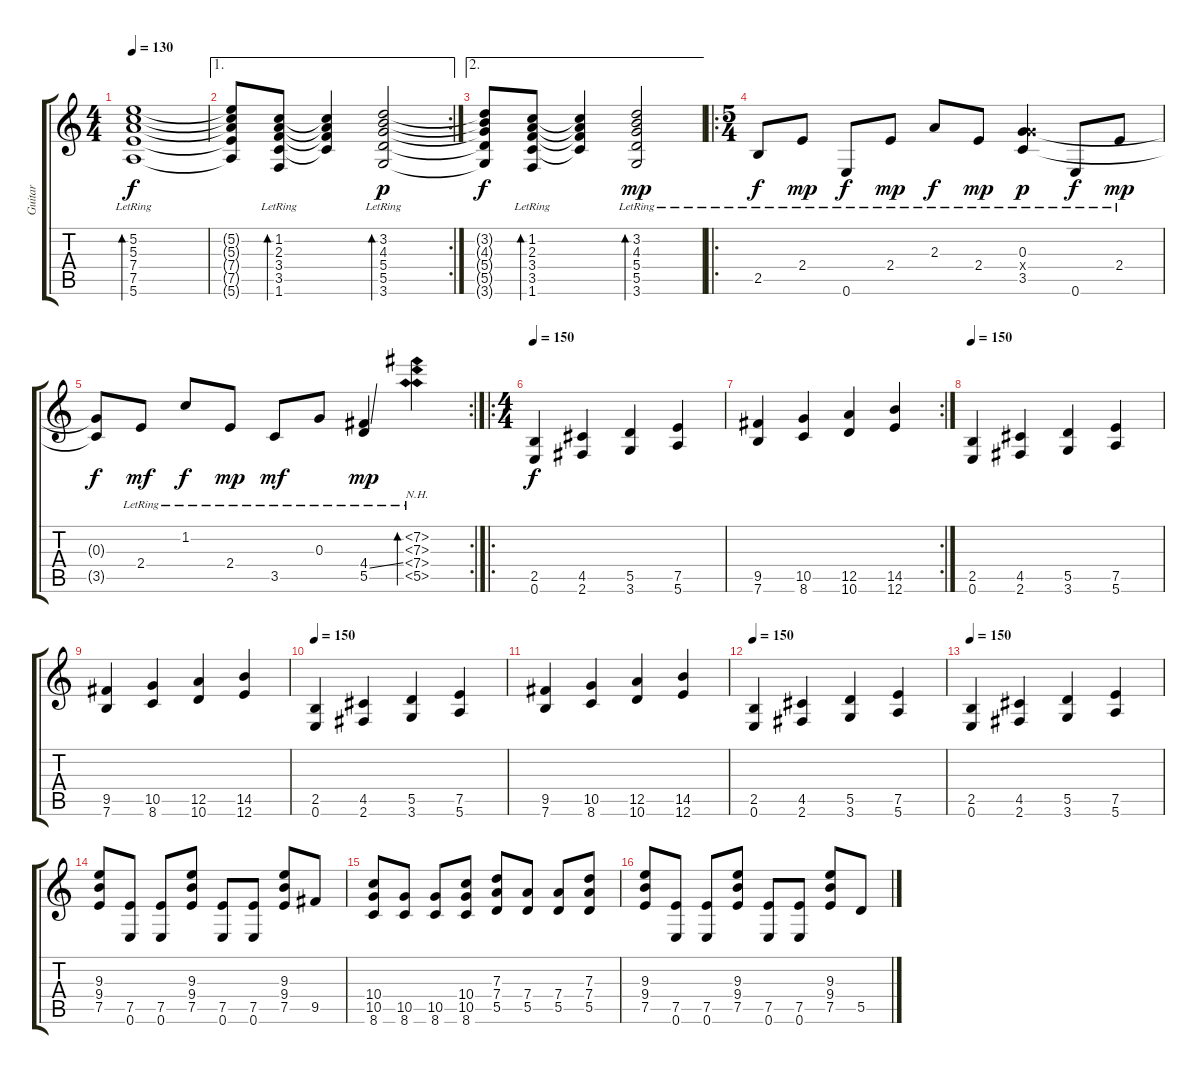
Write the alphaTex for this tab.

\track ("Guitar" "Guitar") {instrument acousticguitarsteel}
\staff {score tabs}
\tuning (E4 B3 G3 D3 A2 E2) {hide}
\ts (4 4)
\tempo 130
\clef g2
\ks c
(5.2{lr} 5.3{lr} 7.4{lr} 7.5{lr} 5.6{lr}).1{bd 60 dy f} |
\ae 1
\rc 2
(5.2{t} 5.3{t} 7.4{t} 7.5{t} 5.6{t}).8 (1.2{lr} 2.3{lr} 3.4{lr} 3.5{lr} 1.6{lr}).8{bd 60} (1.2{t} 2.3{t} 3.4{t} 3.5{t}).4 (3.2{lr} 4.3{lr} 5.4{lr} 5.5{lr} 3.6{lr}).2{bd 60 dy p} |
\ae 2
(3.2{t} 4.3{t} 5.4{t} 5.5{t} 3.6{t}).8{dy f} (1.2{lr} 2.3{lr} 3.4{lr} 3.5{lr} 1.6{lr}).8{bd 60} (1.2{t} 2.3{t} 3.4{t} 3.5{t}).4 (3.2{lr} 4.3{lr} 5.4{lr} 5.5{lr} 3.6{lr}).2{bd 60 dy mp} |
\ro
\ts (5 4)
2.5{lr}.8{dy f} 2.4{lr}.8{dy mp} 0.6{lr}.8{dy f} 2.4{lr}.8{dy mp} 2.3{lr}.8{dy f} 2.4{lr}.8{dy mp} (0.3{lr} 5.4{x} 3.5{lr}).4{dy p} 0.6{lr}.8{dy f} 2.4{lr}.8{dy mp} |
\rc 2
(0.3{t} 3.5{t}).8{dy f} 2.4{lr}.8{dy mf} 1.2{lr}.8{dy f} 2.4{lr}.8{dy mp} 3.5{lr}.8{dy mf} 0.3{lr}.8 (4.4{ss} 5.5{lr}).4{dy mp} (7.2{nh lr} 7.3{nh lr} 7.4{nh lr} 5.5{nh lr}).4{bd 480} |
\ro
\ts (4 4)
\tempo 150
(2.5 0.6).4{dy f volume 14 instrument distortionguitar} (4.5 2.6).4 (5.5 3.6).4 (7.5 5.6).4 |
\rc 2
(9.5 7.6).4 (10.5 8.6).4 (12.5 10.6).4 (14.5 12.6).4 |
\tempo 150
(2.5 0.6).4{volume 14 instrument distortionguitar} (4.5 2.6).4 (5.5 3.6).4 (7.5 5.6).4 |
(9.5 7.6).4 (10.5 8.6).4 (12.5 10.6).4 (14.5 12.6).4 |
\tempo 150
(2.5 0.6).4{volume 14 instrument distortionguitar} (4.5 2.6).4 (5.5 3.6).4 (7.5 5.6).4 |
(9.5 7.6).4 (10.5 8.6).4 (12.5 10.6).4 (14.5 12.6).4 |
\tempo 150
(2.5 0.6).4{volume 14 instrument distortionguitar} (4.5 2.6).4 (5.5 3.6).4 (7.5 5.6).4 |
\tempo 150
(2.5 0.6).4{volume 14 instrument distortionguitar} (4.5 2.6).4 (5.5 3.6).4 (7.5 5.6).4 |
(9.3 9.4 7.5).8{volume 14 instrument distortionguitar} (7.5 0.6).8 (7.5 0.6).8 (9.3 9.4 7.5).8 (7.5 0.6).8 (7.5 0.6).8 (9.3 9.4 7.5).8 9.5.8 |
(10.4 10.5 8.6).8 (10.5 8.6).8 (10.5 8.6).8 (10.4 10.5 8.6).8 (7.3 7.4 5.5).8 (7.4 5.5).8 (7.4 5.5).8 (7.3 7.4 5.5).8 |
(9.3 9.4 7.5).8{volume 14 instrument distortionguitar} (7.5 0.6).8 (7.5 0.6).8 (9.3 9.4 7.5).8 (7.5 0.6).8 (7.5 0.6).8 (9.3 9.4 7.5).8 5.5.8
